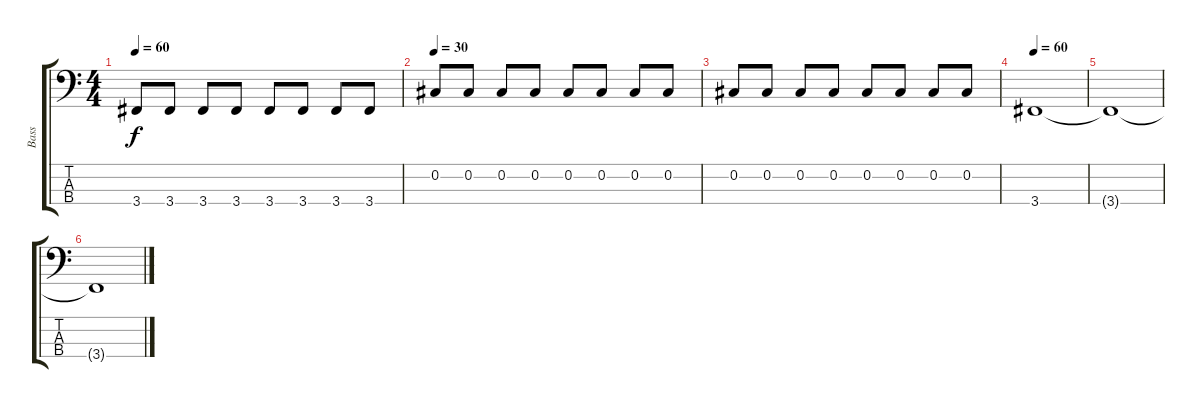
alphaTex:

\track ("Bass" "Bass") {instrument electricbassfinger}
\staff {score tabs}
\tuning (Gb2 Db2 Ab1 Eb1) {hide}
\ts (4 4)
\tempo 60
\clef f4
\ks c
3.4.8{dy f} 3.4.8 3.4.8 3.4.8 3.4.8 3.4.8 3.4.8 3.4.8 |
\tempo 30
0.2.8 0.2.8 0.2.8 0.2.8 0.2.8 0.2.8 0.2.8 0.2.8 |
0.2.8 0.2.8 0.2.8 0.2.8 0.2.8 0.2.8 0.2.8 0.2.8 |
\tempo 60
3.4.1 |
3.4{t}.1 |
3.4{t}.1
